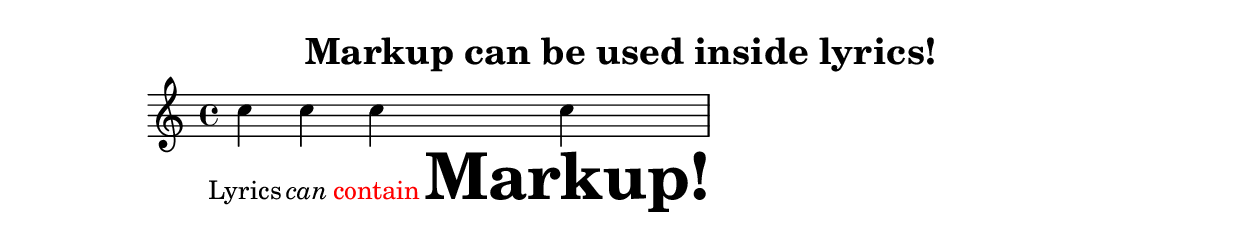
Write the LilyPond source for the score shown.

%% Do not edit this file; it is auto-generated from LSR http://lsr.dsi.unimi.it
%% This file is in the public domain.
\version "2.12.3"

\header {
  lsrtags = "text, vocal-music"

  texidoc = "
To format individual syllables in lyrics, use @code{\\markup @{ ....
@}} on these lyrics.

"
  doctitle = "Formatting lyrics syllables"
} % begin verbatim

% Tip taken from http://lists.gnu.org/archive/html/lilypond-user/2007-12/msg00215.html
\header {
  title = "Markup can be used inside lyrics!"
}

mel = \relative c'' { c4 c c c }
lyr = \lyricmode {
  Lyrics \markup { \italic "can" } \markup {\with-color #red "contain" }
  \markup {\fontsize #8 \bold "Markup!" }
}

<<
  \context Voice = melody \mel
  \context Lyrics \lyricsto melody \lyr
>>


